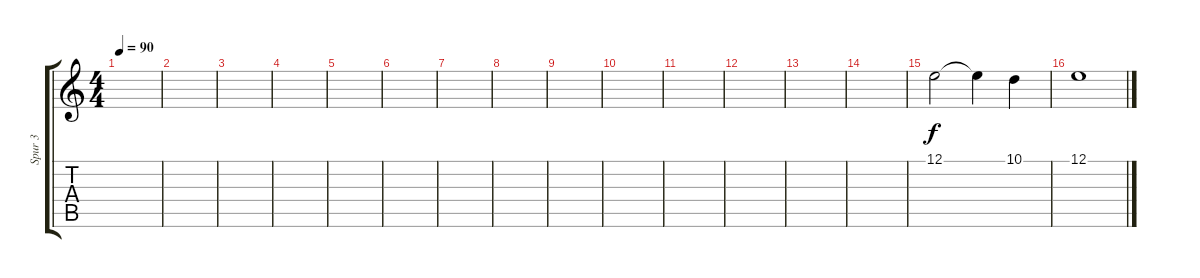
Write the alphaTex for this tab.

\track ("Spur 3" "Spur 3") {instrument lead2sawtooth}
\staff {score tabs}
\tuning (E4 B3 G3 D3 A2 E2) {hide}
\ts (4 4)
\tempo 90
\clef g2
\ks c
|
|
|
|
|
|
|
|
|
|
|
|
|
|
12.1.2 12.1{t}.4 10.1.4 |
12.1.1
